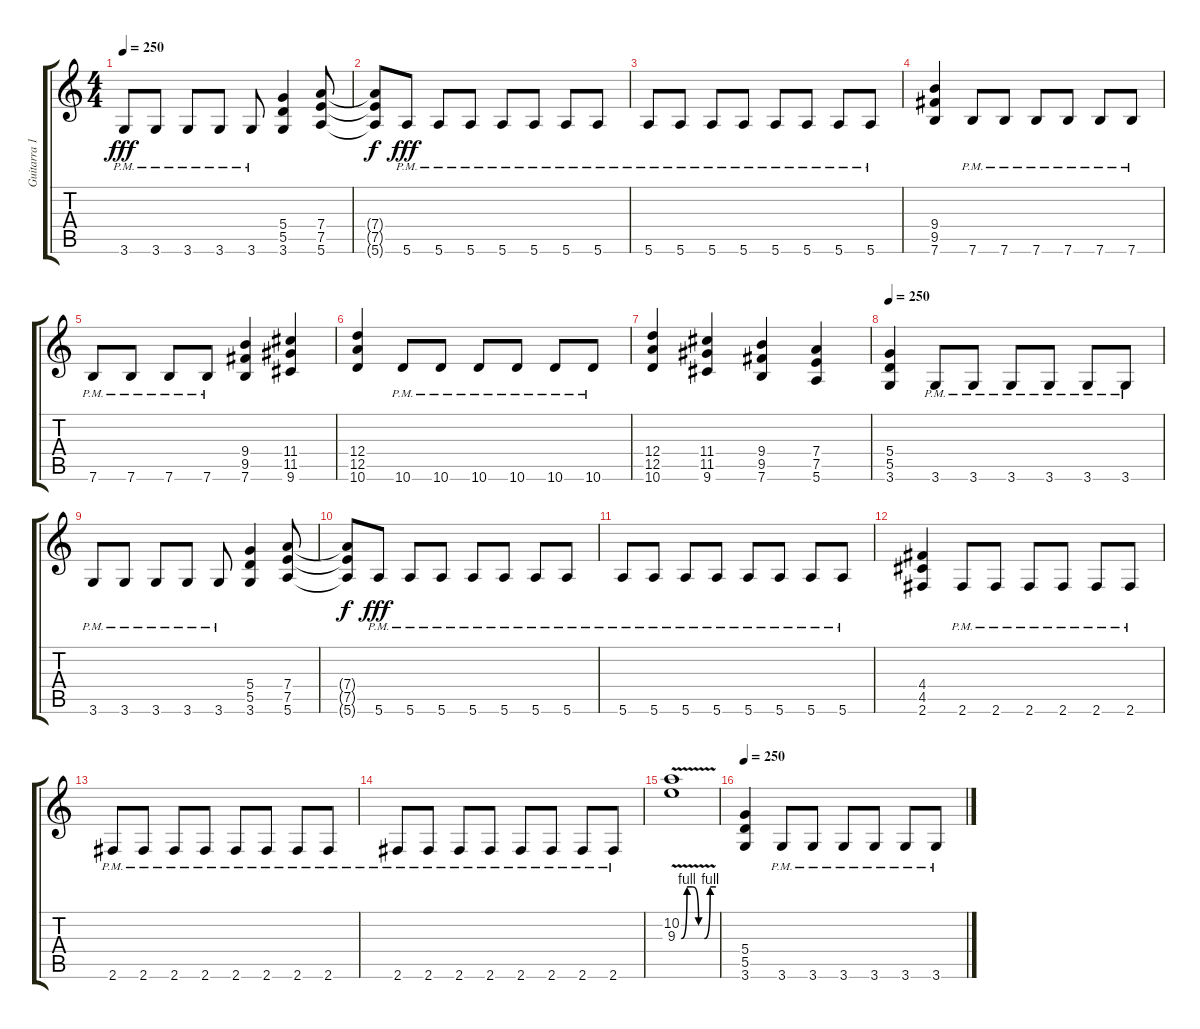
\track ("Guitarra 1" "Guitarra 1") {instrument distortionguitar}
\staff {score tabs}
\tuning (E4 B3 G3 D3 A2 E2) {hide}
\ts (4 4)
\tempo 250
\clef g2
\ks c
3.6{pm}.8{dy fff} 3.6{pm}.8 3.6{pm}.8 3.6{pm}.8 3.6{pm}.8 (5.4 5.5 3.6).4 (7.4 7.5 5.6).8 |
(7.4{t} 7.5{t} 5.6{t}).8{dy f} 5.6{pm}.8{dy fff} 5.6{pm}.8 5.6{pm}.8 5.6{pm}.8 5.6{pm}.8 5.6{pm}.8 5.6{pm}.8 |
5.6{pm}.8 5.6{pm}.8 5.6{pm}.8 5.6{pm}.8 5.6{pm}.8 5.6{pm}.8 5.6{pm}.8 5.6{pm}.8 |
(9.4 9.5 7.6).4 7.6{pm}.8 7.6{pm}.8 7.6{pm}.8 7.6{pm}.8 7.6{pm}.8 7.6{pm}.8 |
7.6{pm}.8 7.6{pm}.8 7.6{pm}.8 7.6{pm}.8 (9.4 9.5 7.6).4 (11.4 11.5 9.6).4 |
(12.4 12.5 10.6).4 10.6{pm}.8 10.6{pm}.8 10.6{pm}.8 10.6{pm}.8 10.6{pm}.8 10.6{pm}.8 |
(12.4 12.5 10.6).4 (11.4 11.5 9.6).4 (9.4 9.5 7.6).4 (7.4 7.5 5.6).4 |
\tempo 250
(5.4 5.5 3.6).4 3.6{pm}.8 3.6{pm}.8 3.6{pm}.8 3.6{pm}.8 3.6{pm}.8 3.6{pm}.8 |
3.6{pm}.8 3.6{pm}.8 3.6{pm}.8 3.6{pm}.8 3.6{pm}.8 (5.4 5.5 3.6).4 (7.4 7.5 5.6).8 |
(7.4{t} 7.5{t} 5.6{t}).8{dy f} 5.6{pm}.8{dy fff} 5.6{pm}.8 5.6{pm}.8 5.6{pm}.8 5.6{pm}.8 5.6{pm}.8 5.6{pm}.8 |
5.6{pm}.8 5.6{pm}.8 5.6{pm}.8 5.6{pm}.8 5.6{pm}.8 5.6{pm}.8 5.6{pm}.8 5.6{pm}.8 |
(4.4 4.5 2.6).4 2.6{pm}.8 2.6{pm}.8 2.6{pm}.8 2.6{pm}.8 2.6{pm}.8 2.6{pm}.8 |
2.6{pm}.8 2.6{pm}.8 2.6{pm}.8 2.6{pm}.8 2.6{pm}.8 2.6{pm}.8 2.6{pm}.8 2.6{pm}.8 |
2.6{pm}.8 2.6{pm}.8 2.6{pm}.8 2.6{pm}.8 2.6{pm}.8 2.6{pm}.8 2.6{pm}.8 2.6{pm}.8 |
(10.2 9.3{be (custom 0 0 10 4 20 4 30 0 40 0 50 4 60 4) v}).1 |
\tempo 250
(5.4 5.5 3.6).4 3.6{pm}.8 3.6{pm}.8 3.6{pm}.8 3.6{pm}.8 3.6{pm}.8 3.6{pm}.8
